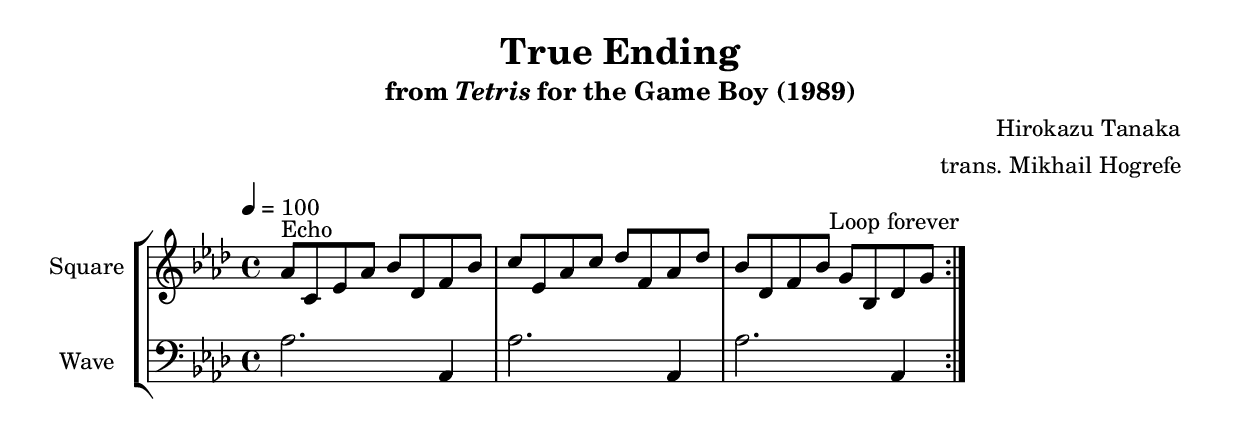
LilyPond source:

\version "2.22.0"

smaller = {
    \set fontSize = #-3
    \override Stem #'length-fraction = #0.56
    \override Beam #'thickness = #0.2688
    \override Beam #'length-fraction = #0.56
}

\book {
    \header {
        title = "True Ending"
        subtitle = \markup { "from" {\italic "Tetris"} "for the Game Boy (1989)" }
        composer = "Hirokazu Tanaka"
        arranger = "trans. Mikhail Hogrefe"
    }

    \score {
        {
            \new StaffGroup <<
                \new Staff \relative c'' {
                    \set Staff.instrumentName = "Square"
                    \set Staff.shortInstrumentName = "S."
\tempo 4 = 100
\key aes \major
                    \repeat volta 2 {
aes8^\markup{Echo} c, ees aes bes des, f bes |
c8 ees, aes c des f, aes des |
bes8 des, f bes g bes, des g |
                    }
\once \override Score.RehearsalMark.self-alignment-X = #RIGHT
\mark \markup { \fontsize #-2 "Loop forever" }
                }

                \new Staff \relative c' {
                    \set Staff.instrumentName = "Wave"
                    \set Staff.shortInstrumentName = "W."
\clef bass
\key aes \major
aes2. aes,4 |
aes'2. aes,4 |
aes'2. aes,4 |
                }
            >>
        }
        \layout {
            \context {
                \Staff
                \RemoveEmptyStaves
            }
            \context {
                \DrumStaff
                \RemoveEmptyStaves
            }
        }
    }
}
